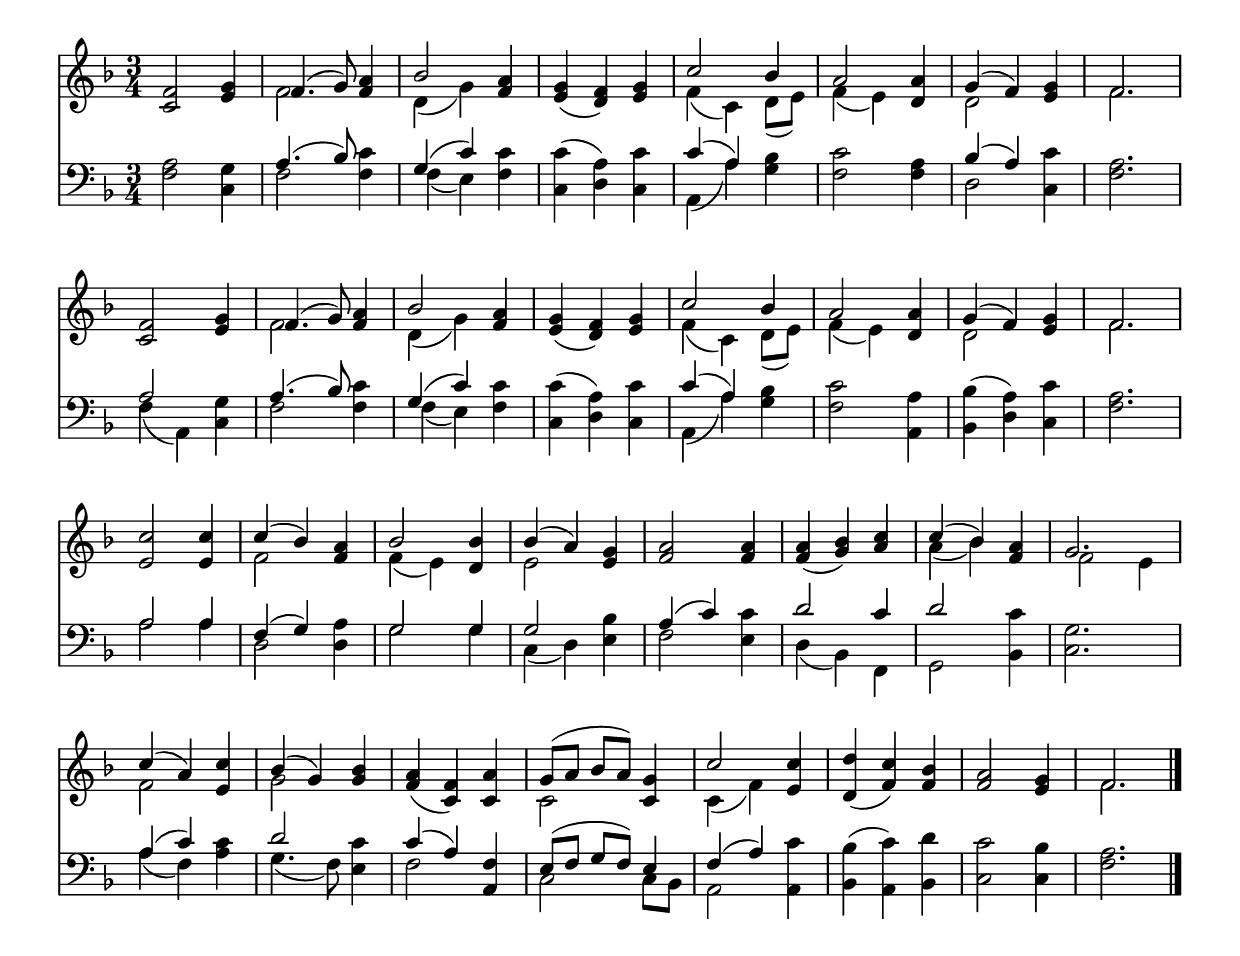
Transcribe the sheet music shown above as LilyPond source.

\version "2.20.0"
\include "../lib/hymn_common.ly"
\language "english"

%% SETTINGS
hymnKey = \key f \major
hymnTime = \time 3/4
%% Adjust these to fix beaming
%hymnBaseMoment = \set Timing.baseMoment = #(ly:make-moment 1/4)
%hymnBeatStructure = \set Timing.beatStructure = 1,1,1,1
%hymnBeatExceptions = \set Timing.beamExceptions = #'()
globalParts = {
  \hymnKey
  \hymnTime
  \hymnBaseMoment
  \hymnBeatStructure
  \hymnBeamExceptions
}

%% NOTES
soprano = {
  \globalParts
  \relative g' { f2 g4 | f4.( g8) a4 | bf2 a4 | g( f) g | c2 bf4 | a2 a4 | g( f) g | f2. | } \break
  \relative g' { f2 g4 | f4.( g8) a4 | bf2 a4 | g( f) g | c2 bf4 | a2 a4 | g( f) g | f2. | } \break
  \relative g' { c2 c4 | c( bf) a | bf2 bf4 | bf( a) g | a2 a4 | a( bf) c | c( bf) a | g2. |} \break
  \relative g' { c4( a) c | bf( g) bf | a( f) a | g8( a bf a) g4 | c2 c4 | d( c) bf | a2 g4 | f2. |}\break
  \bar "|."
}
alto = {
  \globalParts
  \relative e' { c2 e4 | f2 4 | d( g) f | e( d) e | f( c) d8( e) | f4( e) d | d2 e4 | f2. | } 
  \relative e' { c2 e4 | f2 4 | d( g) f | e( d) e | f( c) d8( e) | f4( e) d | d2 e4 | f2. | } 
  \relative e' { e2 e4 | f2 4 | f( e) d | e2 e4 | f2 f4 | f( g) a | a( bf) f | f2 e4 | }
  \relative e' { f2  e4 | g2 g4 | f( c) c | c2 c4 | c( f) e | d( f) f | f2 e4 | f2. |}
}
tenor = {
  \globalParts
  \relative a { a2 g4 | a4.( bf8) c4 | g( c) c | c( a) c | c( a) bf | c2 a4 | bf( a) c | a2. |}
  \relative a { a2 g4 | a4.( bf8) c4 | g( c) c | c( a) c | c( a) bf | c2 a4 | bf( a) c | a2. |}
  \relative a { a2 a4 | f( g) a | g2 g4 | g2 bf4 | a( c) c | d2 c4 | d2 c4 | g2. |}
  \relative a { a4( c) c | d2 c4 | c( a) f | e8( f g f) e4 | f( a) c | bf( c) d | c2 bf4 | a2. |}
}
bass = {
  \globalParts
  \relative d { f2 c4 | f2 4 | f( e) f | c( d) c | a( a') g | f2 4 | d2 c4 | f2. }
  \relative d { f4( a,) c | f2 4 | f( e) f | c( d) c | a( a') g | f2 a,4 | bf( d) c | f2. }
  \relative d { a'2 4 | d,2 4 | g2 4 | c,4( d) e | f2 e4 | d( bf) f | g2 bf4 | c2. | }
  \relative d { a'4( f) a | g4.( f8) e4 | f2 a,4 | c2 8 bf | a2 4 | bf( a) bf | c2 4 | f2. |}
}

\score {
<<
\new Staff = "top"
      <<

        \new Voice \with {
          midiInstrument = "acoustic grand"
        } << \partcombine #'(2 . 9) $soprano $alto >>
      >>
      \new Staff = "bottom" <<
        \new Voice \with {
          midiInstrument = "acoustic grand"
        } { \clef bass << \partcombine #'(2 . 9) $tenor $bass >> }
      >>
>>
}

